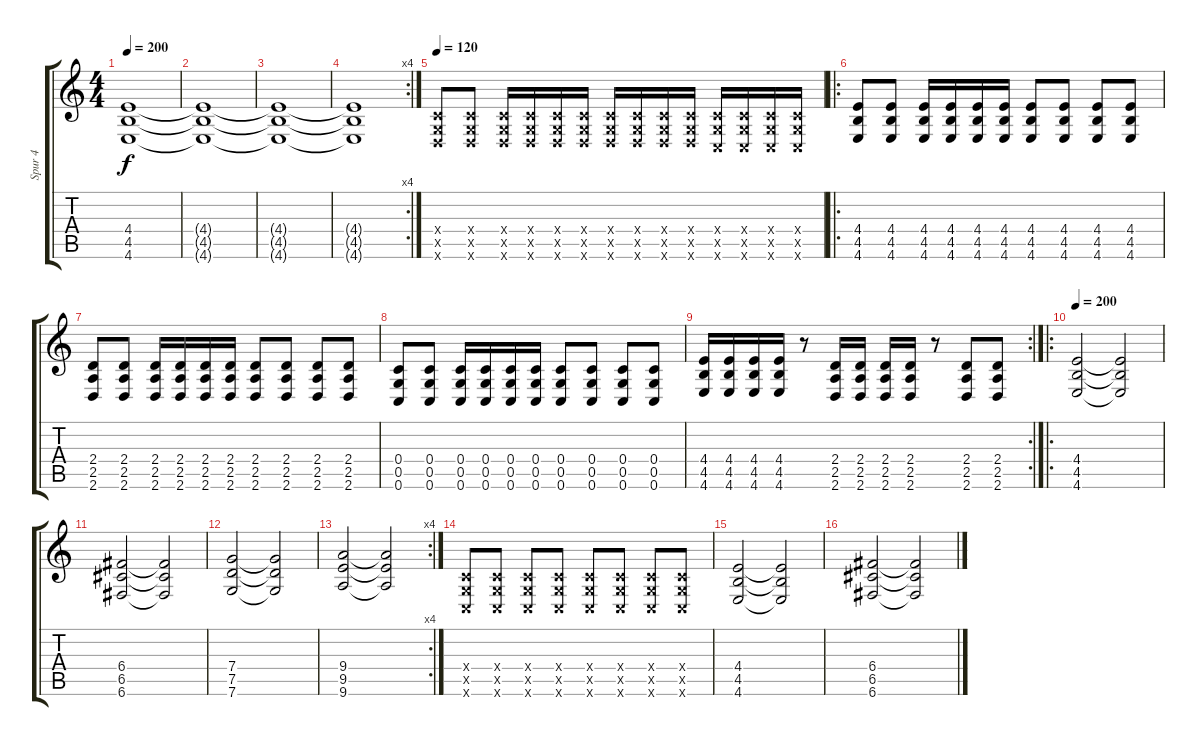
\track ("Spur 4" "Spur 4") {instrument overdrivenguitar}
\staff {score tabs}
\tuning (D4 A3 F3 C3 G2 C2) {hide}
\ts (4 4)
\tempo 200
\clef g2
\ks c
(4.4{t} 4.5{t} 4.6{t}).1{dy f} |
(4.4{t} 4.5{t} 4.6{t}).1 |
(4.4{t} 4.5{t} 4.6{t}).1 |
\rc 4
(4.4{t} 4.5{t} 4.6{t}).1 |
\tempo 120
(0.4{x} 0.5{x} 2.6{x}).8 (0.4{x} 0.5{x} 2.6{x}).8 (0.4{x} 0.5{x} 2.6{x}).16 (0.4{x} 0.5{x} 2.6{x}).16 (0.4{x} 0.5{x} 2.6{x}).16 (0.4{x} 0.5{x} 2.6{x}).16 (0.4{x} 0.5{x} 2.6{x}).16 (0.4{x} 0.5{x} 2.6{x}).16 (0.4{x} 0.5{x} 2.6{x}).16 (0.4{x} 0.5{x} 2.6{x}).16 (0.4{x} 0.5{x} 0.6{x}).16 (0.4{x} 0.5{x} 0.6{x}).16 (0.4{x} 0.5{x} 0.6{x}).16 (0.4{x} 0.5{x} 0.6{x}).16 |
\ro
(4.4 4.5 4.6).8 (4.4 4.5 4.6).8 (4.4 4.5 4.6).16 (4.4 4.5 4.6).16 (4.4 4.5 4.6).16 (4.4 4.5 4.6).16 (4.4 4.5 4.6).8 (4.4 4.5 4.6).8 (4.4 4.5 4.6).8 (4.4 4.5 4.6).8 |
(2.4 2.5 2.6).8 (2.4 2.5 2.6).8 (2.4 2.5 2.6).16 (2.4 2.5 2.6).16 (2.4 2.5 2.6).16 (2.4 2.5 2.6).16 (2.4 2.5 2.6).8 (2.4 2.5 2.6).8 (2.4 2.5 2.6).8 (2.4 2.5 2.6).8 |
(0.4 0.5 0.6).8 (0.4 0.5 0.6).8 (0.4 0.5 0.6).16 (0.4 0.5 0.6).16 (0.4 0.5 0.6).16 (0.4 0.5 0.6).16 (0.4 0.5 0.6).8 (0.4 0.5 0.6).8 (0.4 0.5 0.6).8 (0.4 0.5 0.6).8 |
\rc 2
(4.4 4.5 4.6).16 (4.4 4.5 4.6).16 (4.4 4.5 4.6).16 (4.4 4.5 4.6).16 r.8 (2.4 2.5 2.6).16 (2.4 2.5 2.6).16 (2.4 2.5 2.6).16 (2.4 2.5 2.6).16 r.8 (2.4 2.5 2.6).8 (2.4 2.5 2.6).8 |
\ro
\tempo 200
(4.4 4.5 4.6).2 (4.4{t} 4.5{t} 4.6{t}).2 |
(6.4 6.5 6.6).2 (6.4{t} 6.5{t} 6.6{t}).2 |
(7.4 7.5 7.6).2 (7.4{t} 7.5{t} 7.6{t}).2 |
\rc 4
(9.4 9.5 9.6).2 (9.4{t} 9.5{t} 9.6{t}).2 |
(0.4{x} 0.5{x} 0.6{x}).8 (0.4{x} 0.5{x} 0.6{x}).8 (0.4{x} 0.5{x} 0.6{x}).8 (0.4{x} 0.5{x} 0.6{x}).8 (0.4{x} 0.5{x} 0.6{x}).8 (0.4{x} 0.5{x} 0.6{x}).8 (0.4{x} 0.5{x} 0.6{x}).8 (0.4{x} 0.5{x} 0.6{x}).8 |
(4.4 4.5 4.6).2 (4.4{t} 4.5{t} 4.6{t}).2 |
(6.4 6.5 6.6).2 (6.4{t} 6.5{t} 6.6{t}).2
